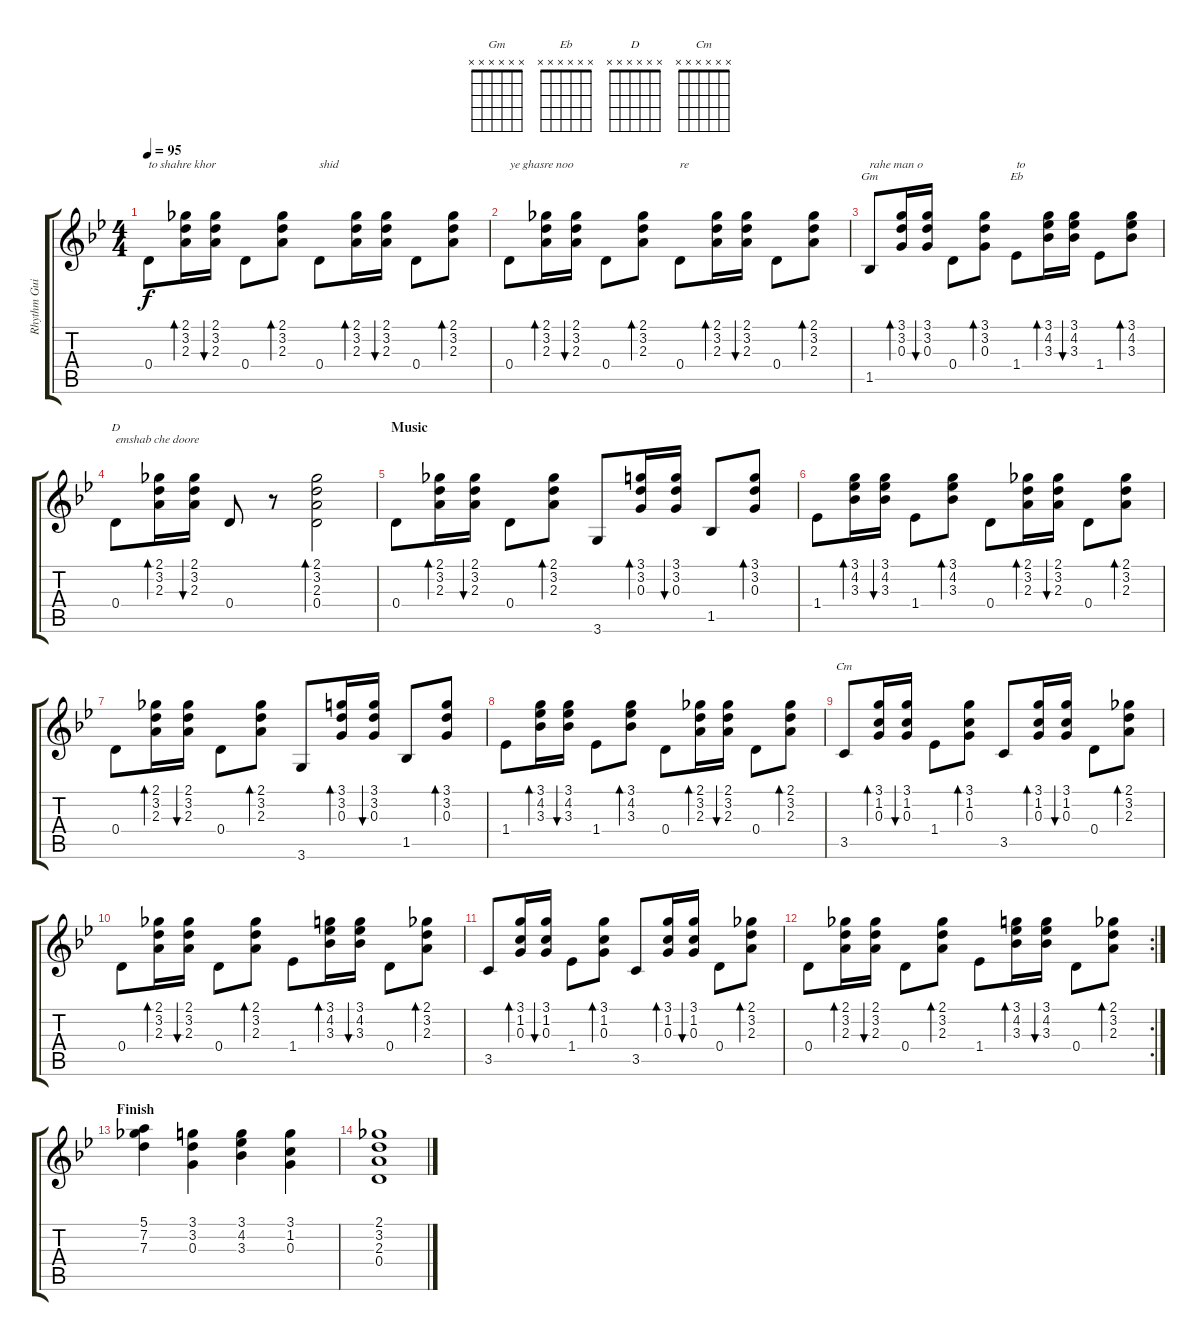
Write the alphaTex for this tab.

\track ("Rhythm Guitar" "Rhythm Gui") {instrument acousticguitarnylon}
\staff {score tabs}
\tuning (E4 B3 G3 D3 A2 E2) {hide}
\chord ("Gm" x x x x x x) {firstfret 0}
\chord ("Eb" x x x x x x) {firstfret 0}
\chord ("D" x x x x x x) {firstfret 0}
\chord ("Cm" x x x x x x) {firstfret 0}
\ts (4 4)
\tempo 95
\clef g2
\ks bb
0.4.8{txt "to shahre khor" dy f} (2.1 3.2 2.3).16{bd 120} (2.1 3.2 2.3).16{bu 120} 0.4.8 (2.1 3.2 2.3).8{bd 120} 0.4.8{txt "shid"} (2.1 3.2 2.3).16{bd 120} (2.1 3.2 2.3).16{bu 120} 0.4.8 (2.1 3.2 2.3).8{bd 120} |
0.4.8{txt "ye ghasre noo"} (2.1 3.2 2.3).16{bd 120} (2.1 3.2 2.3).16{bu 120} 0.4.8 (2.1 3.2 2.3).8{bd 120} 0.4.8{txt "re"} (2.1 3.2 2.3).16{bd 120} (2.1 3.2 2.3).16{bu 120} 0.4.8 (2.1 3.2 2.3).8{bd 120} |
1.5.8{ch "Gm" txt "rahe man o"} (3.1 3.2 0.3).16{bd 120} (3.1 3.2 0.3).16{bu 120} 0.4.8 (3.1 3.2 0.3).8{bd 120} 1.4.8{ch "Eb" txt "to"} (3.1 4.2 3.3).16{bd 120} (3.1 4.2 3.3).16{bu 120} 1.4.8 (3.1 4.2 3.3).8{bd 120} |
0.4.8{ch "D" txt "emshab che doore"} (2.1 3.2 2.3).16{bd 120} (2.1 3.2 2.3).16{bu 120} 0.4.8 r.8 (2.1 3.2 2.3 0.4).2{bd 120} |
\section ("" "Music")
0.4.8 (2.1 3.2 2.3).16{bd 30} (2.1 3.2 2.3).16{bu 30} 0.4.8 (2.1 3.2 2.3).8{bd 30} 3.6.8 (3.1 3.2 0.3).16{bd 30} (3.1 3.2 0.3).16{bu 30} 1.5.8 (3.1 3.2 0.3).8{bd 30} |
1.4.8 (3.1 4.2 3.3).16{bd 30} (3.1 4.2 3.3).16{bu 30} 1.4.8 (3.1 4.2 3.3).8{bd 30} 0.4.8 (2.1 3.2 2.3).16{bd 30} (2.1 3.2 2.3).16{bu 30} 0.4.8 (2.1 3.2 2.3).8{bd 30} |
0.4.8 (2.1 3.2 2.3).16{bd 30} (2.1 3.2 2.3).16{bu 30} 0.4.8 (2.1 3.2 2.3).8{bd 30} 3.6.8 (3.1 3.2 0.3).16{bd 30} (3.1 3.2 0.3).16{bu 30} 1.5.8 (3.1 3.2 0.3).8{bd 30} |
1.4.8 (3.1 4.2 3.3).16{bd 30} (3.1 4.2 3.3).16{bu 30} 1.4.8 (3.1 4.2 3.3).8{bd 30} 0.4.8 (2.1 3.2 2.3).16{bd 30} (2.1 3.2 2.3).16{bu 30} 0.4.8 (2.1 3.2 2.3).8{bd 30} |
3.5.8{ch "Cm"} (3.1 1.2 0.3).16{bd 30} (3.1 1.2 0.3).16{bu 30} 1.4.8 (3.1 1.2 0.3).8{bd 30} 3.5.8 (3.1 1.2 0.3).16{bd 30} (3.1 1.2 0.3).16{bu 30} 0.4.8 (2.1 3.2 2.3).8{bd 30} |
0.4.8 (2.1 3.2 2.3).16{bd 60} (2.1 3.2 2.3).16{bu 60} 0.4.8 (2.1 3.2 2.3).8{bd 60} 1.4.8 (3.1 4.2 3.3).16{bd 60} (3.1 4.2 3.3).16{bu 60} 0.4.8 (2.1 3.2 2.3).8{bd 60} |
3.5.8 (3.1 1.2 0.3).16{bd 30} (3.1 1.2 0.3).16{bu 30} 1.4.8 (3.1 1.2 0.3).8{bd 30} 3.5.8 (3.1 1.2 0.3).16{bd 30} (3.1 1.2 0.3).16{bu 30} 0.4.8 (2.1 3.2 2.3).8{bd 30} |
\rc 2
0.4.8 (2.1 3.2 2.3).16{bd 60} (2.1 3.2 2.3).16{bu 60} 0.4.8 (2.1 3.2 2.3).8{bd 60} 1.4.8 (3.1 4.2 3.3).16{bd 60} (3.1 4.2 3.3).16{bu 60} 0.4.8 (2.1 3.2 2.3).8{bd 60} |
\section ("" "Finish")
(5.1 7.2 7.3).4 (3.1 3.2 0.3).4 (3.1 4.2 3.3).4 (3.1 1.2 0.3).4 |
(2.1 3.2 2.3 0.4).1
